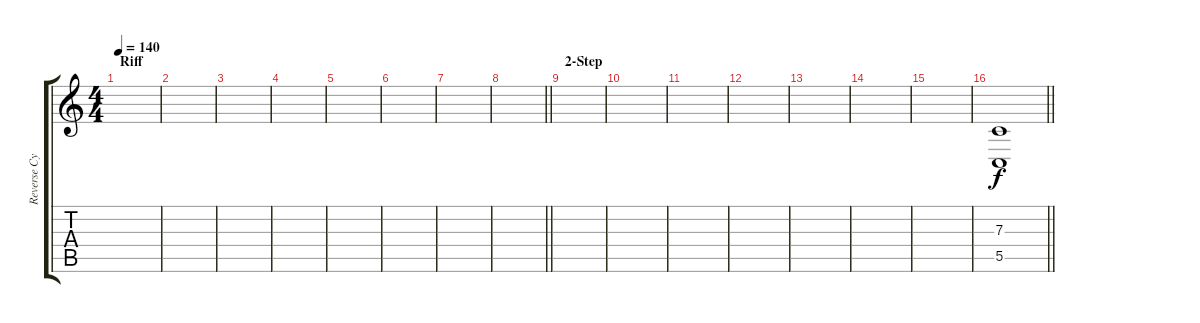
\track ("Reverse Cymbol" "Reverse Cy") {instrument reversecymbal}
\staff {score tabs}
\tuning (D4 A3 F3 C3 G2 C2) {hide}
\ts (4 4)
\section ("" "Riff")
\tempo 140
\clef g2
\ks c
|
|
|
|
|
|
|
\barLineRight lightlight
|
\section ("" "2-Step")
|
|
|
|
|
|
|
\barLineRight lightlight
(7.3 5.5).1
